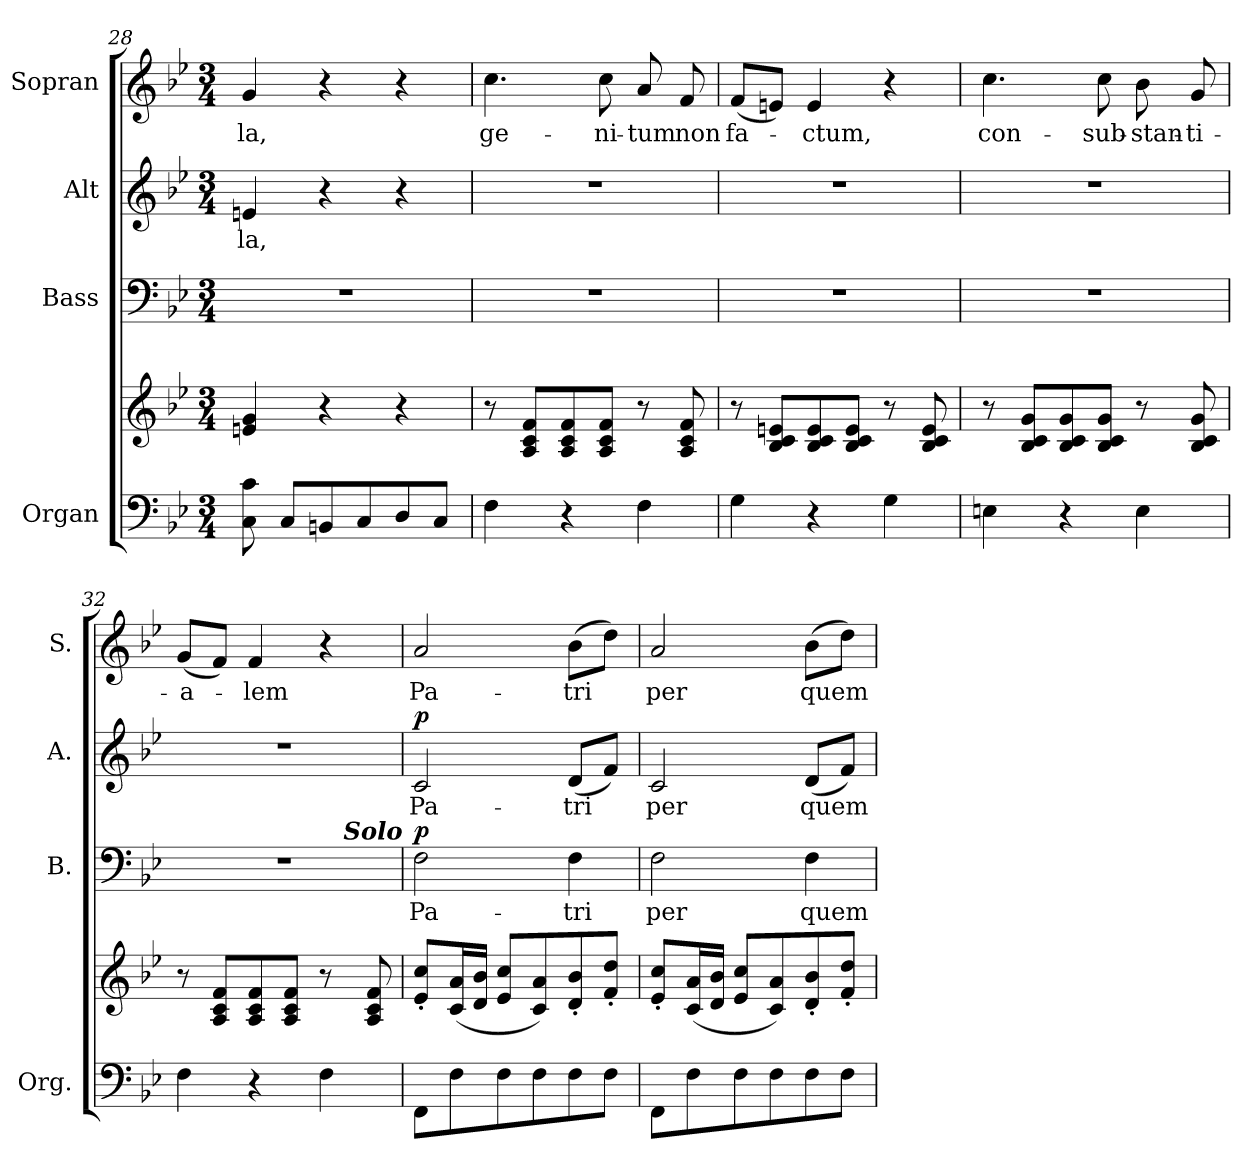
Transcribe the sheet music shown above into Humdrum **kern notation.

**kern	**kern	**kern	**text	**dynam	**kern	**text	**dynam	**kern	**text
*part4	*part4	*part3	*part3	*part3	*part2	*part2	*part2	*part1	*part1
*staff5	*staff4	*staff3	*staff3	*staff3	*staff2	*staff2	*staff2	*staff1	*staff1
*I"Organ	*	*I"Bass	*	*	*I"Alt	*	*	*I"Sopran	*
*I'Org.	*	*I'B.	*	*	*I'A.	*	*	*I'S.	*
*clefF4	*clefG2	*clefF4	*	*	*clefG2	*	*	*clefG2	*
*k[b-e-]	*k[b-e-]	*k[b-e-]	*	*	*k[b-e-]	*	*	*k[b-e-]	*
*B-:	*B-:	*B-:	*	*	*B-:	*	*	*B-:	*
*M3/4	*M3/4	*M3/4	*	*	*M3/4	*	*	*M3/4	*
=28	=28	=28	=28	=28	=28	=28	=28	=28	=28
!	!	!LO:N:vis=1	!	!	!	!	!	!	!
!	!	!	!	!	!	!LO:LY:b:color=#000000	!	!	!
!	!	!	!	!	!	!	!	!	!LO:LY:b:color=#000000
8Ci\ 8ci	4eni/ 4gi	2.r	.	.	4eni/	-la,	.	4gi/	-la,
8Ci/L	.	.	.	.	.	.	.	.	.
8BBni/	4r	.	.	.	4r	.	.	4r	.
8Ci/	.	.	.	.	.	.	.	.	.
8Di/	4r	.	.	.	4r	.	.	4r	.
8Ci/J	.	.	.	.	.	.	.	.	.
=29	=29	=29	=29	=29	=29	=29	=29	=29	=29
!	!	!LO:N:vis=1	!	!	!LO:N:vis=1	!	!	!	!
!	!	!	!	!	!	!	!	!	!LO:LY:b:color=#000000
4Fi\	8r	2.r	.	.	2.r	.	.	4.cci\	ge-
.	8Ai/ 8ci 8fiL	.	.	.	.	.	.	.	.
4r	8Ai/ 8ci 8fi	.	.	.	.	.	.	.	.
!	!	!	!	!	!	!	!	!	!LO:LY:b:color=#000000
.	8Ai/ 8ci 8fiJ	.	.	.	.	.	.	8cci\	-ni-
!	!	!	!	!	!	!	!	!	!LO:LY:b:color=#000000
4Fi\	8r	.	.	.	.	.	.	8ai/	-tum
!	!	!	!	!	!	!	!	!	!LO:LY:b:color=#000000
.	8Ai/ 8ci 8fi	.	.	.	.	.	.	8fi/	non
=30	=30	=30	=30	=30	=30	=30	=30	=30	=30
!	!	!LO:N:vis=1	!	!	!LO:N:vis=1	!	!	!	!
!	!	!	!	!	!	!	!	!	!LO:LY:b:color=#000000
4Gi\	8r	2.r	.	.	2.r	.	.	(8fi/L	fa-
.	8B-i/ 8ci 8eniL	.	.	.	.	.	.	8eni/J)	.
!	!	!	!	!	!	!	!	!	!LO:LY:b:color=#000000
4r	8B-i/ 8ci 8ei	.	.	.	.	.	.	4ei/	-ctum,
.	8B-i/ 8ci 8eiJ	.	.	.	.	.	.	.	.
4Gi\	8r	.	.	.	.	.	.	4r	.
.	8B-i/ 8ci 8ei	.	.	.	.	.	.	.	.
!!LO:PB:g=z
=31	=31	=31	=31	=31	=31	=31	=31	=31	=31
!	!	!LO:N:vis=1	!	!	!LO:N:vis=1	!	!	!	!
!	!	!	!	!	!	!	!	!	!LO:LY:b:color=#000000
4Eni\	8r	2.r	.	.	2.r	.	.	4.cci\	con-
.	8B-i/ 8ci 8giL	.	.	.	.	.	.	.	.
4r	8B-i/ 8ci 8gi	.	.	.	.	.	.	.	.
!	!	!	!	!	!	!	!	!	!LO:LY:b:color=#000000
.	8B-i/ 8ci 8giJ	.	.	.	.	.	.	8cci\	-sub-
!	!	!	!	!	!	!	!	!	!LO:LY:b:color=#000000
4Ei\	8r	.	.	.	.	.	.	8b-i\	-stan-
!	!	!	!	!	!	!	!	!	!LO:LY:b:color=#000000
.	8B-i/ 8ci 8gi	.	.	.	.	.	.	8gi/	-ti-
=32	=32	=32	=32	=32	=32	=32	=32	=32	=32
!	!	!LO:N:vis=1	!	!	!LO:N:vis=1	!	!	!	!
!	!	!	!	!	!	!	!	!	!LO:LY:b:color=#000000
*	*	*^	*	*	*	*	*	*	*
4Fi\	8r	2.r	2ryy	.	.	2.r	.	.	(8gi/L	-a-
.	8Ai/ 8ci 8fiL	.	.	.	.	.	.	.	8fi/J)	.
!	!	!	!	!	!	!	!	!	!	!LO:LY:b:color=#000000
4r	8Ai/ 8ci 8fi	.	.	.	.	.	.	.	4fi/	-lem
.	8Ai/ 8ci 8fiJ	.	.	.	.	.	.	.	.	.
4Fi\	8r	.	16ryy	.	.	.	.	.	4r	.
!	!	!	!LO:TX:a:Bi:t=Solo	!	!	!	!	!	!	!
.	.	.	8.ryy	.	.	.	.	.	.	.
.	8Ai/ 8ci 8fi	.	.	.	.	.	.	.	.	.
*	*	*v	*v	*	*	*	*	*	*	*
=33	=33	=33	=33	=33	=33	=33	=33	=33	=33
*	*	*^	*	*	*	*	*	*	*
!	!	!	!	!LO:LY:b:color=#000000	!	!	!	!	!	!
*	*	*v	*v	*	*	*	*	*	*	*
*	*	*^	*	*	*	*	*	*	*
!	!	!	!	!	!	!	!LO:LY:b:color=#000000	!	!	!
*	*	*v	*v	*	*	*	*	*	*	*
*	*	*^	*	*	*	*	*	*	*
!	!	!	!	!	!	!	!	!	!	!LO:LY:b:color=#000000
*	*	*v	*v	*	*	*	*	*	*	*
8FFi\L	8e-i/' 8cci'L	2Fi\	Pa-	p	2ci/	Pa-	p	2ai/	Pa-
8Fi\	(16ci/ 16aiL	.	.	.	.	.	.	.	.
.	16di/ 16b-iJJ	.	.	.	.	.	.	.	.
8Fi\	8e-i/ 8cciL	.	.	.	.	.	.	.	.
8Fi\	8ci/ 8ai)	.	.	.	.	.	.	.	.
!	!	!	!LO:LY:b:color=#000000	!	!	!	!	!	!
!	!	!	!	!	!	!LO:LY:b:color=#000000	!	!	!
!	!	!	!	!	!	!	!	!	!LO:LY:b:color=#000000
8Fi\	8di/' 8b-i'	4Fi\	-tri	.	(8di/L	-tri	.	(8b-i\L	-tri
8Fi\J	8fi/' 8ddi'J	.	.	.	8fi/J)	.	.	8ddi\J)	.
=34	=34	=34	=34	=34	=34	=34	=34	=34	=34
!	!	!	!LO:LY:b:color=#000000	!	!	!	!	!	!
!	!	!	!	!	!	!LO:LY:b:color=#000000	!	!	!
!	!	!	!	!	!	!	!	!	!LO:LY:b:color=#000000
8FFi\L	8e-i/' 8cci'L	2Fi\	per	.	2ci/	per	.	2ai/	per
8Fi\	(16ci/ 16aiL	.	.	.	.	.	.	.	.
.	16di/ 16b-iJJ	.	.	.	.	.	.	.	.
8Fi\	8e-i/ 8cciL	.	.	.	.	.	.	.	.
8Fi\	8ci/ 8ai)	.	.	.	.	.	.	.	.
!	!	!	!LO:LY:b:color=#000000	!	!	!	!	!	!
!	!	!	!	!	!	!LO:LY:b:color=#000000	!	!	!
!	!	!	!	!	!	!	!	!	!LO:LY:b:color=#000000
8Fi\	8di/' 8b-i'	4Fi\	quem	.	(8di/L	quem	.	(8b-i\L	quem
8Fi\J	8fi/' 8ddi'J	.	.	.	8fi/J)	.	.	8ddi\J)	.
=	=	=	=	=	=	=	=	=	=
*-	*-	*-	*-	*-	*-	*-	*-	*-	*-
